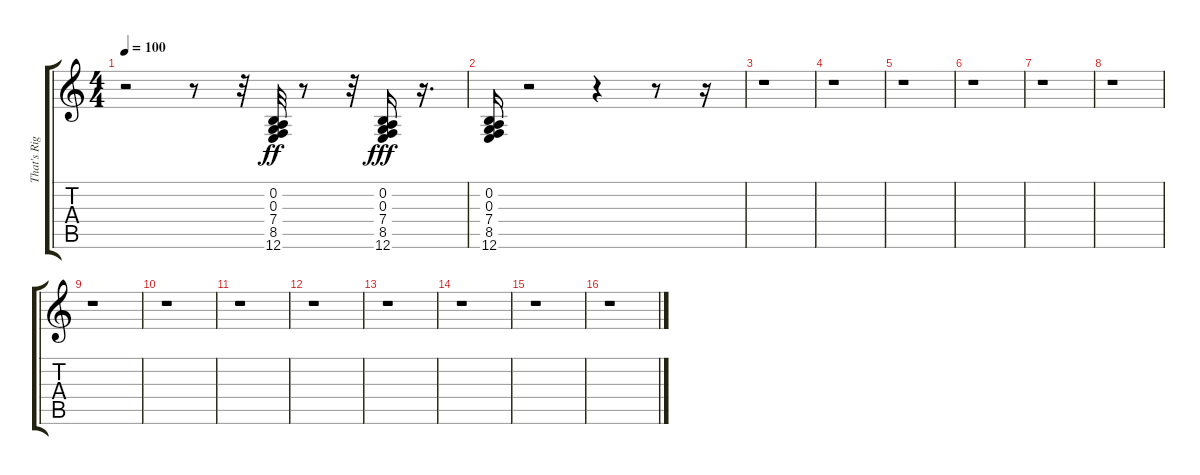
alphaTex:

\track ("That's Right Slick" "That's Rig") {instrument breathnoise}
\staff {score tabs}
\tuning (E4 B3 G3 D3 A2 E2) {hide}
\ts (4 4)
\tempo 100
\clef g2
\ks c
r.2{dy ff} r.8 r.32 (0.2 0.3 7.4 8.5 12.6).32 r.8 r.32 (0.2 0.3 7.4 8.5 12.6).16{dy fff} r.16{d} |
(0.2 0.3 7.4 8.5 12.6).16 r.2 r.4 r.8 r.16 |
r.1 |
r.1 |
r.1 |
r.1 |
r.1 |
r.1 |
r.1 |
r.1 |
r.1 |
r.1 |
r.1 |
r.1 |
r.1 |
r.1
